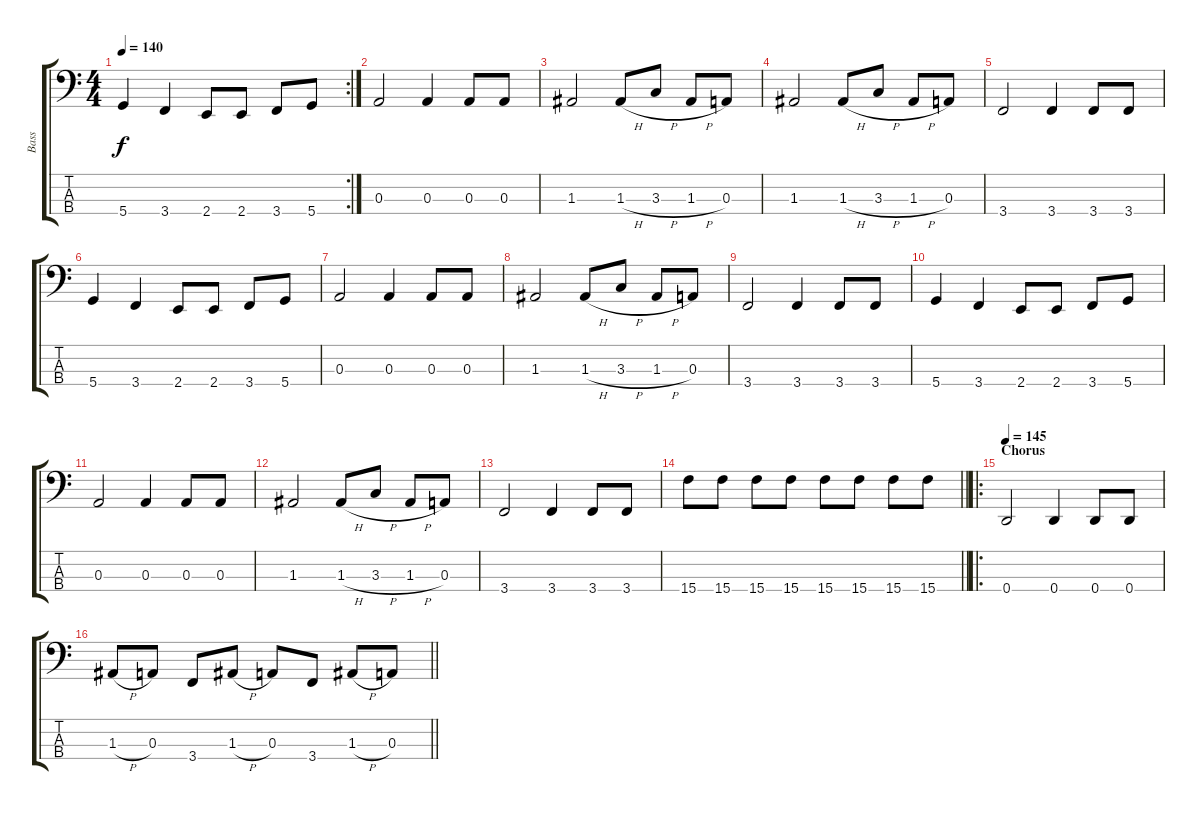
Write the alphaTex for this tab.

\track ("Bass" "Bass") {instrument electricbassfinger}
\staff {score tabs}
\tuning (G2 D2 A1 D1) {hide}
\rc 2
\ts (4 4)
\tempo 140
\clef f4
\ks c
5.4.4{dy f} 3.4.4 2.4.8 2.4.8 3.4.8 5.4.8 |
0.3.2 0.3.4 0.3.8 0.3.8 |
1.3.2 1.3{h}.8 3.3{h}.8 1.3{h}.8 0.3.8 |
1.3.2 1.3{h}.8 3.3{h}.8 1.3{h}.8 0.3.8 |
3.4.2 3.4.4 3.4.8 3.4.8 |
5.4.4 3.4.4 2.4.8 2.4.8 3.4.8 5.4.8 |
0.3.2 0.3.4 0.3.8 0.3.8 |
1.3.2 1.3{h}.8 3.3{h}.8 1.3{h}.8 0.3.8 |
3.4.2 3.4.4 3.4.8 3.4.8 |
5.4.4 3.4.4 2.4.8 2.4.8 3.4.8 5.4.8 |
0.3.2 0.3.4 0.3.8 0.3.8 |
1.3.2 1.3{h}.8 3.3{h}.8 1.3{h}.8 0.3.8 |
3.4.2 3.4.4 3.4.8 3.4.8 |
\barLineRight lightlight
15.4.8 15.4.8 15.4.8 15.4.8 15.4.8 15.4.8 15.4.8 15.4.8 |
\ro
\section ("" "Chorus")
\tempo 145
0.4.2 0.4.4 0.4.8 0.4.8 |
\barLineRight lightlight
1.3{h}.8 0.3.8 3.4.8 1.3{h}.8 0.3.8 3.4.8 1.3{h}.8 0.3.8
